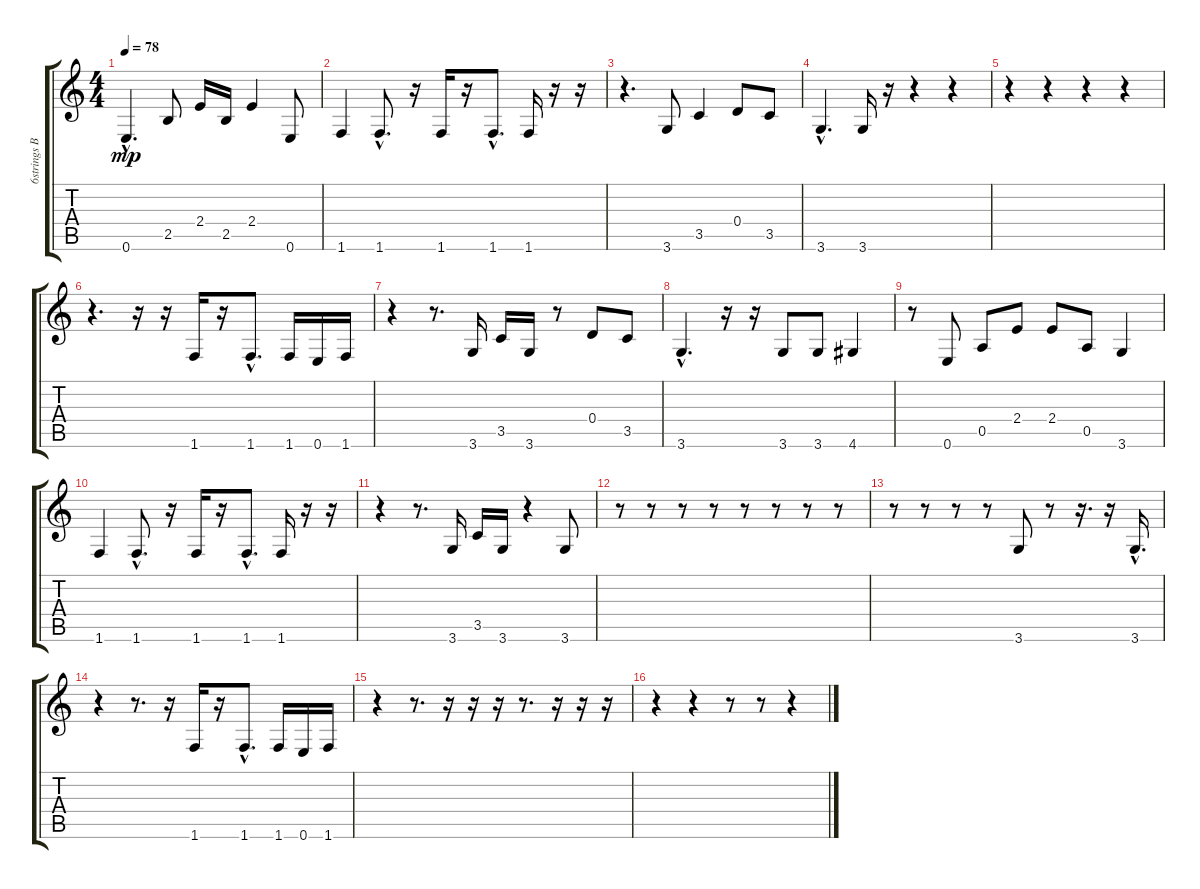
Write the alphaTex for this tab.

\track ("6strings Bass" "6strings B") {instrument electricbasspick}
\staff {score tabs}
\tuning (E4 B3 G3 D3 A2 E2) {hide}
\ts (4 4)
\tempo 78
\clef g2
\ks c
0.6{hac}.4{d dy mp} 2.5.8 2.4.16 2.5.16 2.4.4 0.6.8 |
1.6.4 1.6{hac}.8{d} r.16 1.6.16 r.16 1.6{hac}.8{d} 1.6.16 r.16 r.16 |
r.4{d} 3.6.8 3.5.4 0.4.8 3.5.8 |
3.6{hac}.4{d} 3.6.16 r.16 r.4 r.4 |
r.4 r.4 r.4 r.4 |
r.4{d} r.16 r.16 1.6.16 r.16 1.6{hac}.8{d} 1.6.16 0.6.16 1.6.16 |
r.4 r.8{d} 3.6.16 3.5.16 3.6.16 r.8 0.4.8 3.5.8 |
3.6{hac}.4{d} r.16 r.16 3.6.8 3.6.8 4.6.4 |
r.8 0.6.8 0.5.8 2.4.8 2.4.8 0.5.8 3.6.4 |
1.6.4 1.6{hac}.8{d} r.16 1.6.16 r.16 1.6{hac}.8{d} 1.6.16 r.16 r.16 |
r.4 r.8{d} 3.6.16 3.5.16 3.6.16 r.4 3.6.8 |
r.8 r.8 r.8 r.8 r.8 r.8 r.8 r.8 |
r.8 r.8 r.8 r.8 3.6.8 r.8 r.16{d} r.16 3.6{hac}.16{d} |
r.4 r.8{d} r.16 1.6.16 r.16 1.6{hac}.8{d} 1.6.16 0.6.16 1.6.16 |
r.4 r.8{d} r.16 r.16 r.16 r.8{d} r.16 r.16 r.16 |
r.4 r.4 r.8 r.8 r.4
